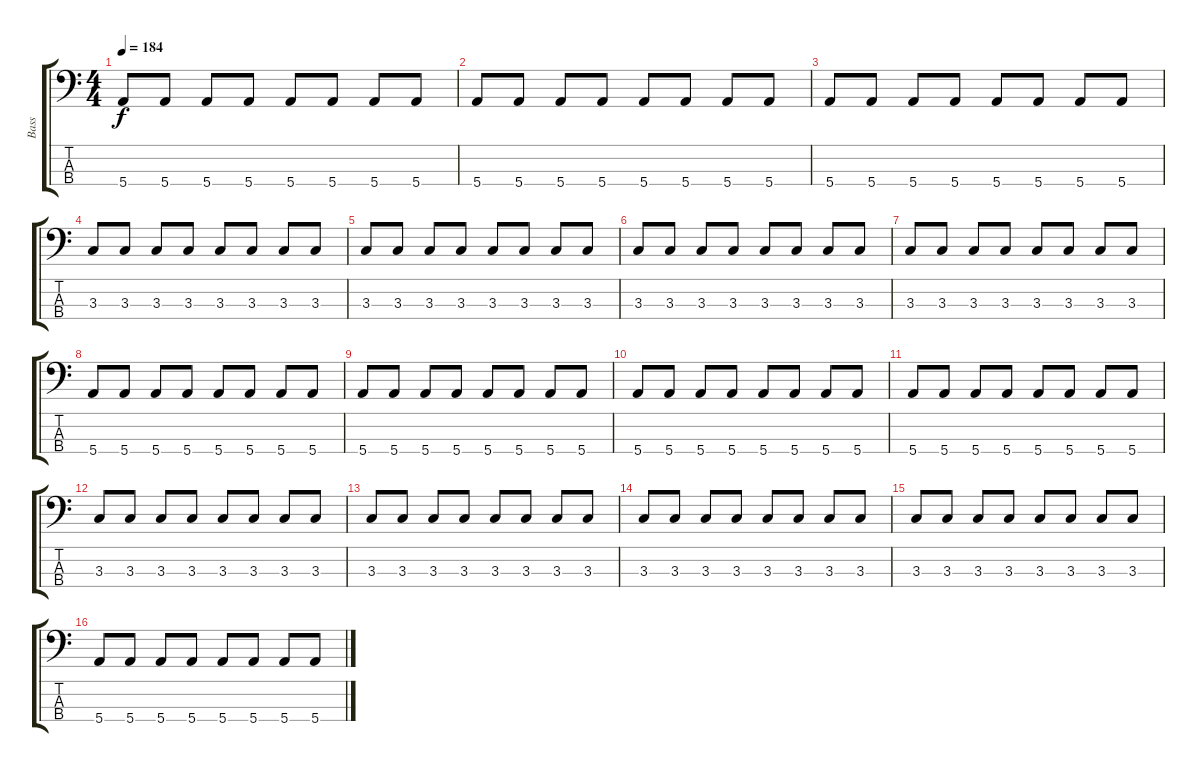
\track ("Bass" "Bass") {instrument electricbassfinger}
\staff {score tabs}
\tuning (G2 D2 A1 E1) {hide}
\ts (4 4)
\tempo 184
\clef f4
\ks c
5.4.8{dy f} 5.4.8 5.4.8 5.4.8 5.4.8 5.4.8 5.4.8 5.4.8 |
5.4.8 5.4.8 5.4.8 5.4.8 5.4.8 5.4.8 5.4.8 5.4.8 |
5.4.8 5.4.8 5.4.8 5.4.8 5.4.8 5.4.8 5.4.8 5.4.8 |
3.3.8 3.3.8 3.3.8 3.3.8 3.3.8 3.3.8 3.3.8 3.3.8 |
3.3.8 3.3.8 3.3.8 3.3.8 3.3.8 3.3.8 3.3.8 3.3.8 |
3.3.8 3.3.8 3.3.8 3.3.8 3.3.8 3.3.8 3.3.8 3.3.8 |
3.3.8 3.3.8 3.3.8 3.3.8 3.3.8 3.3.8 3.3.8 3.3.8 |
5.4.8 5.4.8 5.4.8 5.4.8 5.4.8 5.4.8 5.4.8 5.4.8 |
5.4.8 5.4.8 5.4.8 5.4.8 5.4.8 5.4.8 5.4.8 5.4.8 |
5.4.8 5.4.8 5.4.8 5.4.8 5.4.8 5.4.8 5.4.8 5.4.8 |
5.4.8 5.4.8 5.4.8 5.4.8 5.4.8 5.4.8 5.4.8 5.4.8 |
3.3.8 3.3.8 3.3.8 3.3.8 3.3.8 3.3.8 3.3.8 3.3.8 |
3.3.8 3.3.8 3.3.8 3.3.8 3.3.8 3.3.8 3.3.8 3.3.8 |
3.3.8 3.3.8 3.3.8 3.3.8 3.3.8 3.3.8 3.3.8 3.3.8 |
3.3.8 3.3.8 3.3.8 3.3.8 3.3.8 3.3.8 3.3.8 3.3.8 |
5.4.8 5.4.8 5.4.8 5.4.8 5.4.8 5.4.8 5.4.8 5.4.8
